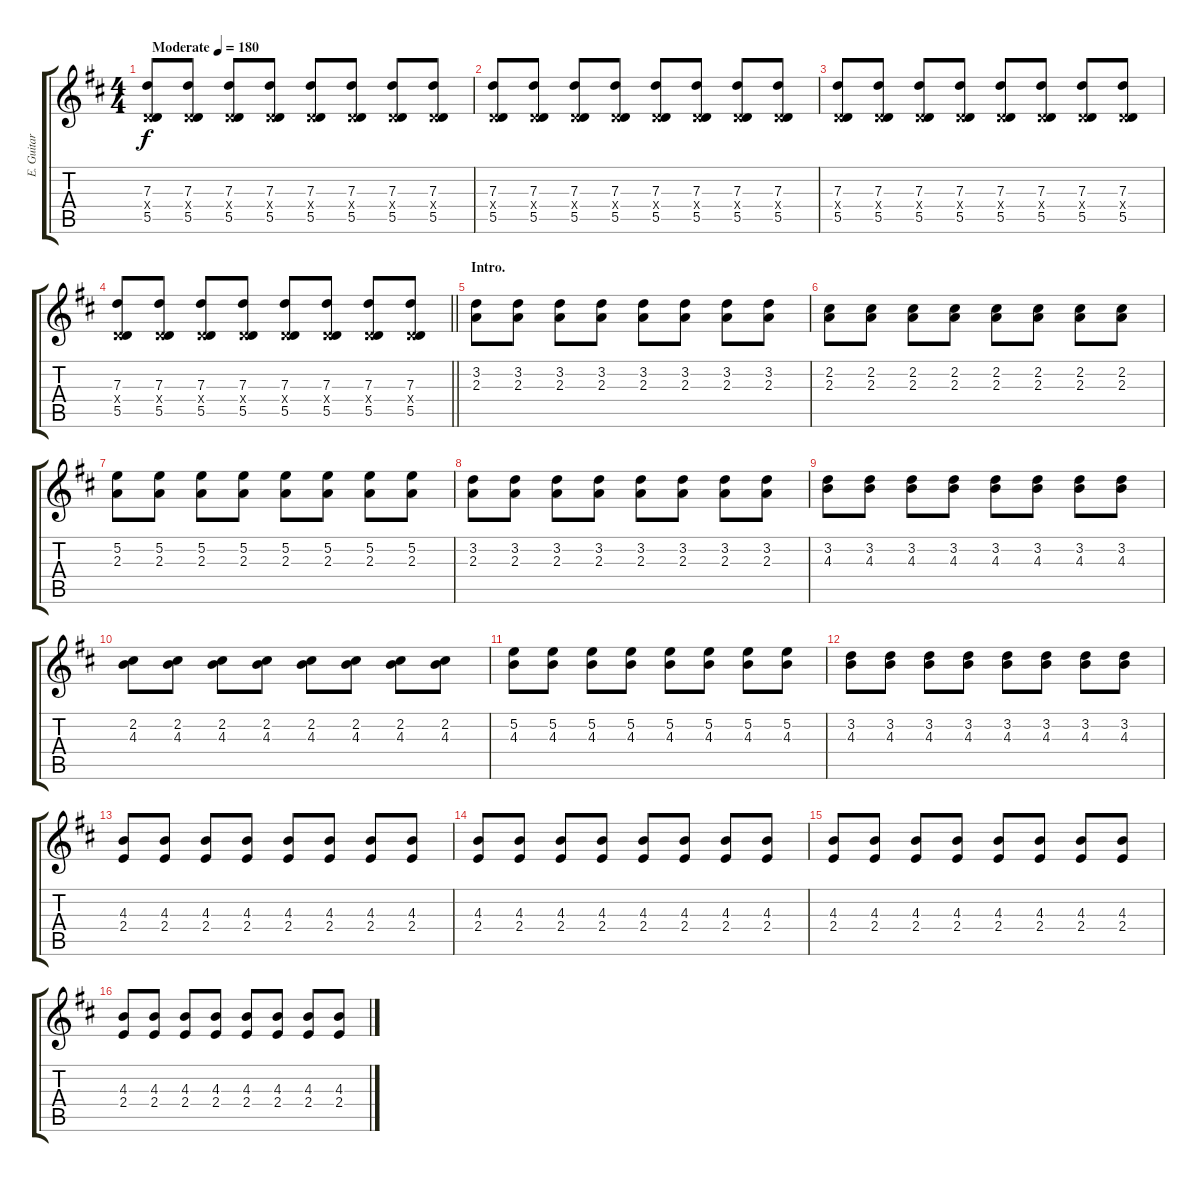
\track ("E. Guitar II" "E. Guitar ") {instrument overdrivenguitar}
\staff {score tabs}
\tuning (E4 B3 G3 D3 A2 E2) {hide}
\ts (4 4)
\tempo (180 "Moderate")
\clef g2
\ks d
(7.3 0.4{x} 5.5).8{dy f instrument overdrivenguitar} (7.3 0.4{x} 5.5).8 (7.3 0.4{x} 5.5).8 (7.3 0.4{x} 5.5).8 (7.3 0.4{x} 5.5).8 (7.3 0.4{x} 5.5).8 (7.3 0.4{x} 5.5).8 (7.3 0.4{x} 5.5).8 |
(7.3 0.4{x} 5.5).8 (7.3 0.4{x} 5.5).8 (7.3 0.4{x} 5.5).8 (7.3 0.4{x} 5.5).8 (7.3 0.4{x} 5.5).8 (7.3 0.4{x} 5.5).8 (7.3 0.4{x} 5.5).8 (7.3 0.4{x} 5.5).8 |
(7.3 0.4{x} 5.5).8 (7.3 0.4{x} 5.5).8 (7.3 0.4{x} 5.5).8 (7.3 0.4{x} 5.5).8 (7.3 0.4{x} 5.5).8 (7.3 0.4{x} 5.5).8 (7.3 0.4{x} 5.5).8 (7.3 0.4{x} 5.5).8 |
\barLineRight lightlight
(7.3 0.4{x} 5.5).8 (7.3 0.4{x} 5.5).8 (7.3 0.4{x} 5.5).8 (7.3 0.4{x} 5.5).8 (7.3 0.4{x} 5.5).8 (7.3 0.4{x} 5.5).8 (7.3 0.4{x} 5.5).8 (7.3 0.4{x} 5.5).8 |
\section ("" "Intro.")
(3.2 2.3).8 (3.2 2.3).8 (3.2 2.3).8 (3.2 2.3).8 (3.2 2.3).8 (3.2 2.3).8 (3.2 2.3).8 (3.2 2.3).8 |
(2.2 2.3).8 (2.2 2.3).8 (2.2 2.3).8 (2.2 2.3).8 (2.2 2.3).8 (2.2 2.3).8 (2.2 2.3).8 (2.2 2.3).8 |
(5.2 2.3).8 (5.2 2.3).8 (5.2 2.3).8 (5.2 2.3).8 (5.2 2.3).8 (5.2 2.3).8 (5.2 2.3).8 (5.2 2.3).8 |
(3.2 2.3).8 (3.2 2.3).8 (3.2 2.3).8 (3.2 2.3).8 (3.2 2.3).8 (3.2 2.3).8 (3.2 2.3).8 (3.2 2.3).8 |
(3.2 4.3).8 (3.2 4.3).8 (3.2 4.3).8 (3.2 4.3).8 (3.2 4.3).8 (3.2 4.3).8 (3.2 4.3).8 (3.2 4.3).8 |
(2.2 4.3).8 (2.2 4.3).8 (2.2 4.3).8 (2.2 4.3).8 (2.2 4.3).8 (2.2 4.3).8 (2.2 4.3).8 (2.2 4.3).8 |
(5.2 4.3).8 (5.2 4.3).8 (5.2 4.3).8 (5.2 4.3).8 (5.2 4.3).8 (5.2 4.3).8 (5.2 4.3).8 (5.2 4.3).8 |
(3.2 4.3).8 (3.2 4.3).8 (3.2 4.3).8 (3.2 4.3).8 (3.2 4.3).8 (3.2 4.3).8 (3.2 4.3).8 (3.2 4.3).8 |
(4.3 2.4).8 (4.3 2.4).8 (4.3 2.4).8 (4.3 2.4).8 (4.3 2.4).8 (4.3 2.4).8 (4.3 2.4).8 (4.3 2.4).8 |
(4.3 2.4).8 (4.3 2.4).8 (4.3 2.4).8 (4.3 2.4).8 (4.3 2.4).8 (4.3 2.4).8 (4.3 2.4).8 (4.3 2.4).8 |
(4.3 2.4).8 (4.3 2.4).8 (4.3 2.4).8 (4.3 2.4).8 (4.3 2.4).8 (4.3 2.4).8 (4.3 2.4).8 (4.3 2.4).8 |
(4.3 2.4).8 (4.3 2.4).8 (4.3 2.4).8 (4.3 2.4).8 (4.3 2.4).8 (4.3 2.4).8 (4.3 2.4).8 (4.3 2.4).8
